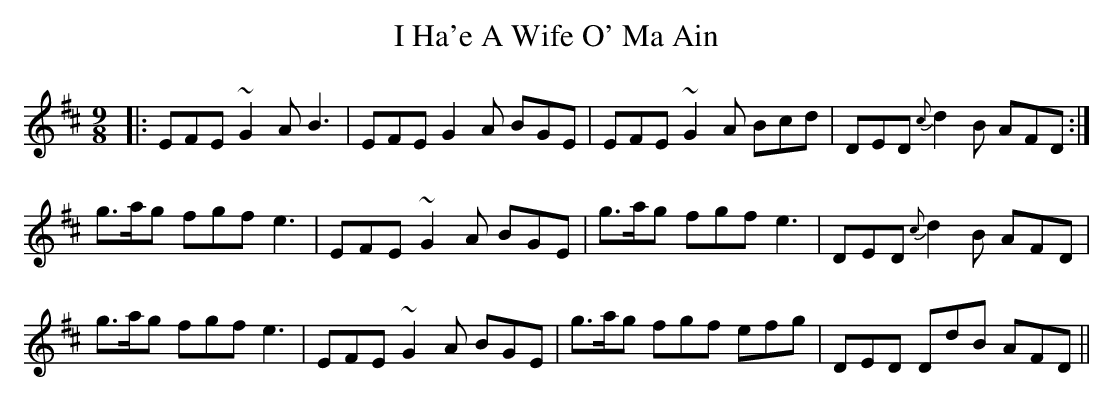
X:1
T: I Ha'e A Wife O' Ma Ain
M: 9/8
L: 1/8
K: Edor
|:EFE ~G2A B3|EFE G2A BGE|EFE ~G2A Bcd|DED {c}d2B AFD:|
g>ag fgf e3|EFE ~G2A BGE|g>ag fgf e3|DED {c}d2B AFD|
g>ag fgf e3|EFE ~G2A BGE|g>ag fgf efg|DED DdB AFD||
